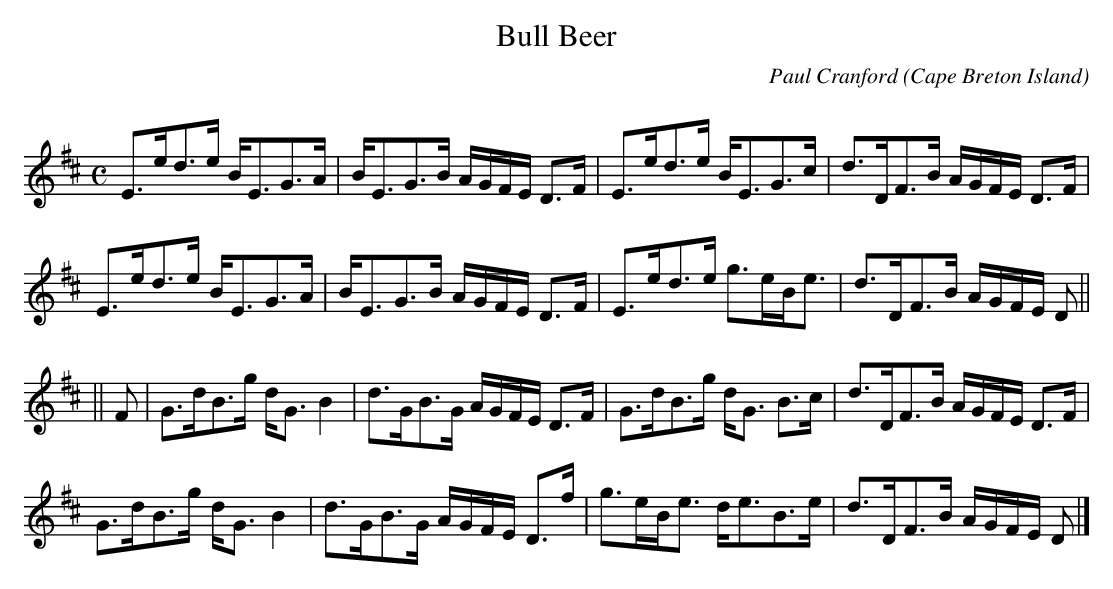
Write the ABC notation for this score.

X:1
T:Bull Beer
C:Paul Cranford
O:Cape Breton Island
Q:266
L:1/8
M:C
K:Edor
E>ed>e B<EG>A|B<EG>B A/G/F/E/ D>F|E>ed>e B<EG>c|d>DF>B A/G/F/E/ D>F|
E>ed>e B<EG>A|B<EG>B A/G/F/E/ D>F|E>ed>e g>eB<e|d>DF>B A/G/F/E/ D||
||F|G>dB>g d<G B2|d>GB>G A/G/F/E/ D>F|G>dB>g d<G B>c|d>DF>B A/G/F/E/ D>F|
G>dB>g d<G B2|d>GB>G A/G/F/E/ D>f|g>eB<e d<eB>e|d>DF>B A/G/F/E/ D>|]
